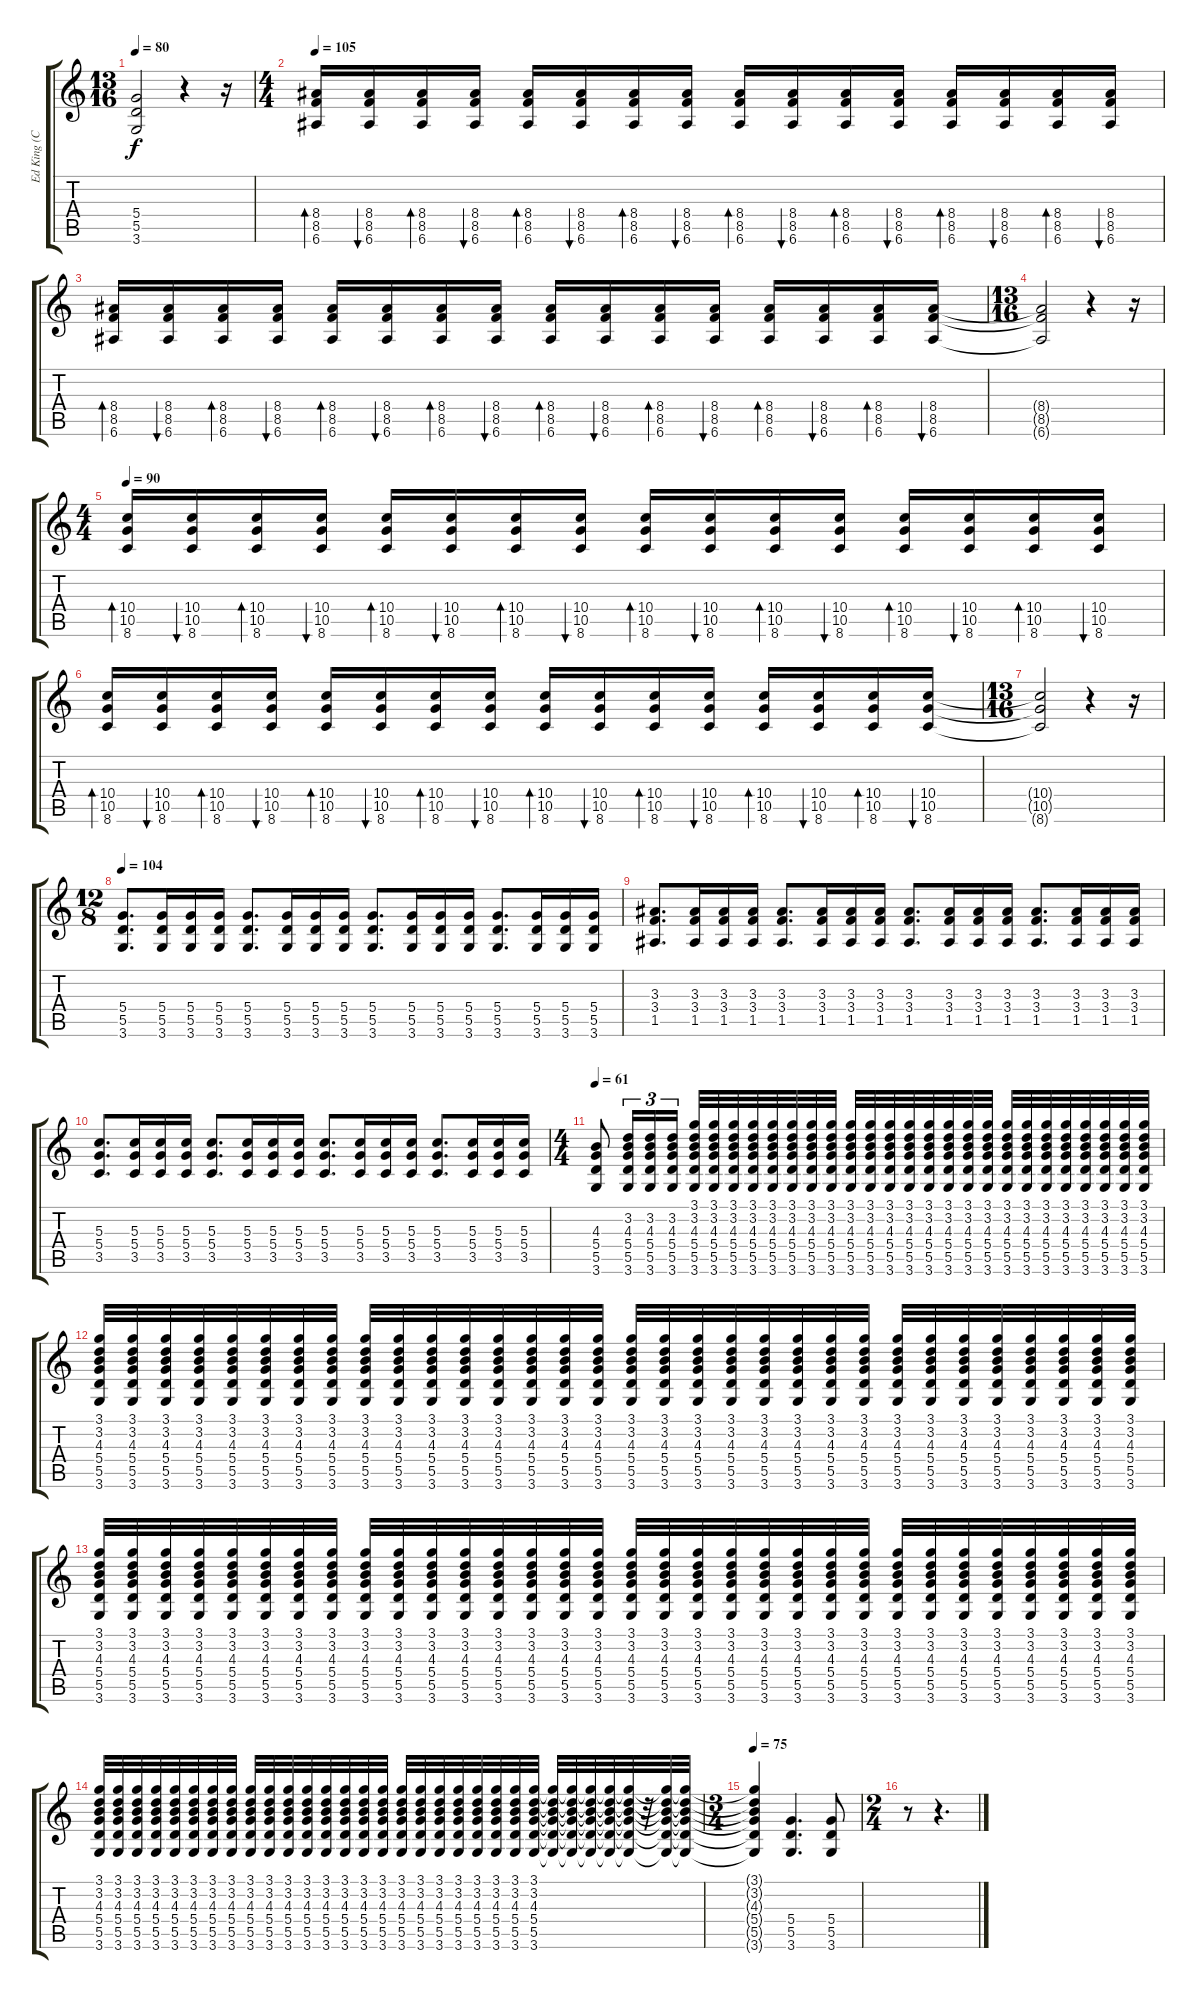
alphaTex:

\track ("Ed King (Clean/Solo Guitar)" "Ed King (C") {instrument overdrivenguitar}
\staff {score tabs}
\tuning (E4 B3 G3 D3 A2 E2) {hide}
\ts (13 16)
\tempo 80
\clef g2
\ks c
(5.4{t} 5.5{t} 3.6{t}).2{dy f} r.4 r.16 |
\ts (4 4)
\tempo 105
(8.4 8.5 6.6).16{bd 120} (8.4 8.5 6.6).16{bu 120} (8.4 8.5 6.6).16{bd 120} (8.4 8.5 6.6).16{bu 120} (8.4 8.5 6.6).16{bd 120} (8.4 8.5 6.6).16{bu 120} (8.4 8.5 6.6).16{bd 120} (8.4 8.5 6.6).16{bu 120} (8.4 8.5 6.6).16{bd 120} (8.4 8.5 6.6).16{bu 120} (8.4 8.5 6.6).16{bd 120} (8.4 8.5 6.6).16{bu 120} (8.4 8.5 6.6).16{bd 120} (8.4 8.5 6.6).16{bu 120} (8.4 8.5 6.6).16{bd 120} (8.4 8.5 6.6).16{bu 120} |
(8.4 8.5 6.6).16{bd 120} (8.4 8.5 6.6).16{bu 120} (8.4 8.5 6.6).16{bd 120} (8.4 8.5 6.6).16{bu 120} (8.4 8.5 6.6).16{bd 120} (8.4 8.5 6.6).16{bu 120} (8.4 8.5 6.6).16{bd 120} (8.4 8.5 6.6).16{bu 120} (8.4 8.5 6.6).16{bd 120} (8.4 8.5 6.6).16{bu 120} (8.4 8.5 6.6).16{bd 120} (8.4 8.5 6.6).16{bu 120} (8.4 8.5 6.6).16{bd 120} (8.4 8.5 6.6).16{bu 120} (8.4 8.5 6.6).16{bd 120} (8.4 8.5 6.6).16{bu 120} |
\ts (13 16)
(8.4{t} 8.5{t} 6.6{t}).2 r.4 r.16 |
\ts (4 4)
\tempo 90
(10.4 10.5 8.6).16{bd 120} (10.4 10.5 8.6).16{bu 120} (10.4 10.5 8.6).16{bd 120} (10.4 10.5 8.6).16{bu 120} (10.4 10.5 8.6).16{bd 120} (10.4 10.5 8.6).16{bu 120} (10.4 10.5 8.6).16{bd 120} (10.4 10.5 8.6).16{bu 120} (10.4 10.5 8.6).16{bd 120} (10.4 10.5 8.6).16{bu 120} (10.4 10.5 8.6).16{bd 120} (10.4 10.5 8.6).16{bu 120} (10.4 10.5 8.6).16{bd 120} (10.4 10.5 8.6).16{bu 120} (10.4 10.5 8.6).16{bd 120} (10.4 10.5 8.6).16{bu 120} |
(10.4 10.5 8.6).16{bd 120} (10.4 10.5 8.6).16{bu 120} (10.4 10.5 8.6).16{bd 120} (10.4 10.5 8.6).16{bu 120} (10.4 10.5 8.6).16{bd 120} (10.4 10.5 8.6).16{bu 120} (10.4 10.5 8.6).16{bd 120} (10.4 10.5 8.6).16{bu 120} (10.4 10.5 8.6).16{bd 120} (10.4 10.5 8.6).16{bu 120} (10.4 10.5 8.6).16{bd 120} (10.4 10.5 8.6).16{bu 120} (10.4 10.5 8.6).16{bd 120} (10.4 10.5 8.6).16{bu 120} (10.4 10.5 8.6).16{bd 120} (10.4 10.5 8.6).16{bu 120} |
\ts (13 16)
(10.4{t} 10.5{t} 8.6{t}).2 r.4 r.16 |
\ts (12 8)
\tempo 104
(5.4 5.5 3.6).8{d} (5.4 5.5 3.6).16 (5.4 5.5 3.6).16 (5.4 5.5 3.6).16 (5.4 5.5 3.6).8{d} (5.4 5.5 3.6).16 (5.4 5.5 3.6).16 (5.4 5.5 3.6).16 (5.4 5.5 3.6).8{d} (5.4 5.5 3.6).16 (5.4 5.5 3.6).16 (5.4 5.5 3.6).16 (5.4 5.5 3.6).8{d} (5.4 5.5 3.6).16 (5.4 5.5 3.6).16 (5.4 5.5 3.6).16 |
(3.3 3.4 1.5).8{d} (3.3 3.4 1.5).16 (3.3 3.4 1.5).16 (3.3 3.4 1.5).16 (3.3 3.4 1.5).8{d} (3.3 3.4 1.5).16 (3.3 3.4 1.5).16 (3.3 3.4 1.5).16 (3.3 3.4 1.5).8{d} (3.3 3.4 1.5).16 (3.3 3.4 1.5).16 (3.3 3.4 1.5).16 (3.3 3.4 1.5).8{d} (3.3 3.4 1.5).16 (3.3 3.4 1.5).16 (3.3 3.4 1.5).16 |
(5.3 5.4 3.5).8{d} (5.3 5.4 3.5).16 (5.3 5.4 3.5).16 (5.3 5.4 3.5).16 (5.3 5.4 3.5).8{d} (5.3 5.4 3.5).16 (5.3 5.4 3.5).16 (5.3 5.4 3.5).16 (5.3 5.4 3.5).8{d} (5.3 5.4 3.5).16 (5.3 5.4 3.5).16 (5.3 5.4 3.5).16 (5.3 5.4 3.5).8{d} (5.3 5.4 3.5).16 (5.3 5.4 3.5).16 (5.3 5.4 3.5).16 |
\ts (4 4)
\tempo 61
(4.3 5.4 5.5 3.6).8 (3.2 4.3 5.4 5.5 3.6).16{tu (3 2)} (3.2 4.3 5.4 5.5 3.6).16{tu (3 2)} (3.2 4.3 5.4 5.5 3.6).16{tu (3 2)} (3.1 3.2 4.3 5.4 5.5 3.6).32 (3.1 3.2 4.3 5.4 5.5 3.6).32 (3.1 3.2 4.3 5.4 5.5 3.6).32 (3.1 3.2 4.3 5.4 5.5 3.6).32 (3.1 3.2 4.3 5.4 5.5 3.6).32 (3.1 3.2 4.3 5.4 5.5 3.6).32 (3.1 3.2 4.3 5.4 5.5 3.6).32 (3.1 3.2 4.3 5.4 5.5 3.6).32 (3.1 3.2 4.3 5.4 5.5 3.6).32 (3.1 3.2 4.3 5.4 5.5 3.6).32 (3.1 3.2 4.3 5.4 5.5 3.6).32 (3.1 3.2 4.3 5.4 5.5 3.6).32 (3.1 3.2 4.3 5.4 5.5 3.6).32 (3.1 3.2 4.3 5.4 5.5 3.6).32 (3.1 3.2 4.3 5.4 5.5 3.6).32 (3.1 3.2 4.3 5.4 5.5 3.6).32 (3.1 3.2 4.3 5.4 5.5 3.6).32 (3.1 3.2 4.3 5.4 5.5 3.6).32 (3.1 3.2 4.3 5.4 5.5 3.6).32 (3.1 3.2 4.3 5.4 5.5 3.6).32 (3.1 3.2 4.3 5.4 5.5 3.6).32 (3.1 3.2 4.3 5.4 5.5 3.6).32 (3.1 3.2 4.3 5.4 5.5 3.6).32 (3.1 3.2 4.3 5.4 5.5 3.6).32 |
(3.1 3.2 4.3 5.4 5.5 3.6).32 (3.1 3.2 4.3 5.4 5.5 3.6).32 (3.1 3.2 4.3 5.4 5.5 3.6).32 (3.1 3.2 4.3 5.4 5.5 3.6).32 (3.1 3.2 4.3 5.4 5.5 3.6).32 (3.1 3.2 4.3 5.4 5.5 3.6).32 (3.1 3.2 4.3 5.4 5.5 3.6).32 (3.1 3.2 4.3 5.4 5.5 3.6).32 (3.1 3.2 4.3 5.4 5.5 3.6).32 (3.1 3.2 4.3 5.4 5.5 3.6).32 (3.1 3.2 4.3 5.4 5.5 3.6).32 (3.1 3.2 4.3 5.4 5.5 3.6).32 (3.1 3.2 4.3 5.4 5.5 3.6).32 (3.1 3.2 4.3 5.4 5.5 3.6).32 (3.1 3.2 4.3 5.4 5.5 3.6).32 (3.1 3.2 4.3 5.4 5.5 3.6).32 (3.1 3.2 4.3 5.4 5.5 3.6).32 (3.1 3.2 4.3 5.4 5.5 3.6).32 (3.1 3.2 4.3 5.4 5.5 3.6).32 (3.1 3.2 4.3 5.4 5.5 3.6).32 (3.1 3.2 4.3 5.4 5.5 3.6).32 (3.1 3.2 4.3 5.4 5.5 3.6).32 (3.1 3.2 4.3 5.4 5.5 3.6).32 (3.1 3.2 4.3 5.4 5.5 3.6).32 (3.1 3.2 4.3 5.4 5.5 3.6).32 (3.1 3.2 4.3 5.4 5.5 3.6).32 (3.1 3.2 4.3 5.4 5.5 3.6).32 (3.1 3.2 4.3 5.4 5.5 3.6).32 (3.1 3.2 4.3 5.4 5.5 3.6).32 (3.1 3.2 4.3 5.4 5.5 3.6).32 (3.1 3.2 4.3 5.4 5.5 3.6).32 (3.1 3.2 4.3 5.4 5.5 3.6).32 |
(3.1 3.2 4.3 5.4 5.5 3.6).32 (3.1 3.2 4.3 5.4 5.5 3.6).32 (3.1 3.2 4.3 5.4 5.5 3.6).32 (3.1 3.2 4.3 5.4 5.5 3.6).32 (3.1 3.2 4.3 5.4 5.5 3.6).32 (3.1 3.2 4.3 5.4 5.5 3.6).32 (3.1 3.2 4.3 5.4 5.5 3.6).32 (3.1 3.2 4.3 5.4 5.5 3.6).32 (3.1 3.2 4.3 5.4 5.5 3.6).32 (3.1 3.2 4.3 5.4 5.5 3.6).32 (3.1 3.2 4.3 5.4 5.5 3.6).32 (3.1 3.2 4.3 5.4 5.5 3.6).32 (3.1 3.2 4.3 5.4 5.5 3.6).32 (3.1 3.2 4.3 5.4 5.5 3.6).32 (3.1 3.2 4.3 5.4 5.5 3.6).32 (3.1 3.2 4.3 5.4 5.5 3.6).32 (3.1 3.2 4.3 5.4 5.5 3.6).32 (3.1 3.2 4.3 5.4 5.5 3.6).32 (3.1 3.2 4.3 5.4 5.5 3.6).32 (3.1 3.2 4.3 5.4 5.5 3.6).32 (3.1 3.2 4.3 5.4 5.5 3.6).32 (3.1 3.2 4.3 5.4 5.5 3.6).32 (3.1 3.2 4.3 5.4 5.5 3.6).32 (3.1 3.2 4.3 5.4 5.5 3.6).32 (3.1 3.2 4.3 5.4 5.5 3.6).32 (3.1 3.2 4.3 5.4 5.5 3.6).32 (3.1 3.2 4.3 5.4 5.5 3.6).32 (3.1 3.2 4.3 5.4 5.5 3.6).32 (3.1 3.2 4.3 5.4 5.5 3.6).32 (3.1 3.2 4.3 5.4 5.5 3.6).32 (3.1 3.2 4.3 5.4 5.5 3.6).32 (3.1 3.2 4.3 5.4 5.5 3.6).32 |
(3.1 3.2 4.3 5.4 5.5 3.6).32 (3.1 3.2 4.3 5.4 5.5 3.6).32 (3.1 3.2 4.3 5.4 5.5 3.6).32 (3.1 3.2 4.3 5.4 5.5 3.6).32 (3.1 3.2 4.3 5.4 5.5 3.6).32 (3.1 3.2 4.3 5.4 5.5 3.6).32 (3.1 3.2 4.3 5.4 5.5 3.6).32 (3.1 3.2 4.3 5.4 5.5 3.6).32 (3.1 3.2 4.3 5.4 5.5 3.6).32 (3.1 3.2 4.3 5.4 5.5 3.6).32 (3.1 3.2 4.3 5.4 5.5 3.6).32 (3.1 3.2 4.3 5.4 5.5 3.6).32 (3.1 3.2 4.3 5.4 5.5 3.6).32 (3.1 3.2 4.3 5.4 5.5 3.6).32 (3.1 3.2 4.3 5.4 5.5 3.6).32 (3.1 3.2 4.3 5.4 5.5 3.6).32 (3.1 3.2 4.3 5.4 5.5 3.6).32 (3.1 3.2 4.3 5.4 5.5 3.6).32 (3.1 3.2 4.3 5.4 5.5 3.6).32 (3.1 3.2 4.3 5.4 5.5 3.6).32 (3.1 3.2 4.3 5.4 5.5 3.6).32 (3.1 3.2 4.3 5.4 5.5 3.6).32 (3.1 3.2 4.3 5.4 5.5 3.6).32 (3.1 3.2 4.3 5.4 5.5 3.6).32 (3.1{t} 3.2{t} 4.3{t} 5.4{t} 5.5{t} 3.6{t}).32 (3.1{t} 3.2{t} 4.3{t} 5.4{t} 5.5{t} 3.6{t}).32 (3.1{t} 3.2{t} 4.3{t} 5.4{t} 5.5{t} 3.6{t}).32 (3.1{t} 3.2{t} 4.3{t} 5.4{t} 5.5{t} 3.6{t}).32 (3.1{t} 3.2{t} 4.3{t} 5.4{t} 5.5{t} 3.6{t}).32 r.32 (3.1{t} 3.2{t} 4.3{t} 5.4{t} 5.5{t} 3.6{t}).32 (3.1{t} 3.2{t} 4.3{t} 5.4{t} 5.5{t} 3.6{t}).32 |
\ts (3 4)
\tempo 75
(3.1{t} 3.2{t} 4.3{t} 5.4{t} 5.5{t} 3.6{t}).4 (5.4 5.5 3.6).4{d} (5.4 5.5 3.6).8 |
\ts (2 4)
r.8 r.4{d}
